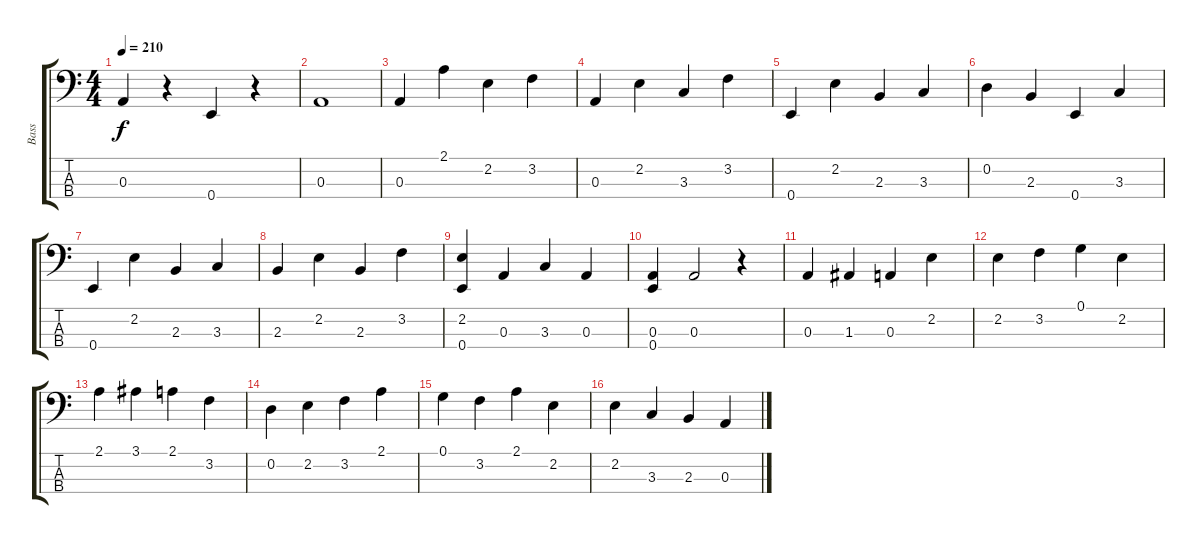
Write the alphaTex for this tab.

\track ("Bass" "Bass") {instrument electricbassfinger}
\staff {score tabs}
\tuning (G2 D2 A1 E1) {hide}
\ts (4 4)
\tempo 210
\clef f4
\ks c
0.3.4{dy f instrument electricbassfinger} r.4 0.4.4 r.4 |
0.3.1 |
0.3.4 2.1.4 2.2.4 3.2.4 |
0.3.4 2.2.4 3.3.4 3.2.4 |
0.4.4 2.2.4 2.3.4 3.3.4 |
0.2.4 2.3.4 0.4.4 3.3.4 |
0.4.4 2.2.4 2.3.4 3.3.4 |
2.3.4 2.2.4 2.3.4 3.2.4 |
(2.2 0.4).4 0.3.4 3.3.4 0.3.4 |
(0.3 0.4).4 0.3.2 r.4 |
0.3.4 1.3.4 0.3.4 2.2.4 |
2.2.4 3.2.4 0.1.4 2.2.4 |
2.1.4 3.1.4 2.1.4 3.2.4 |
0.2.4 2.2.4 3.2.4 2.1.4 |
0.1.4 3.2.4 2.1.4 2.2.4 |
2.2.4 3.3.4 2.3.4 0.3.4
